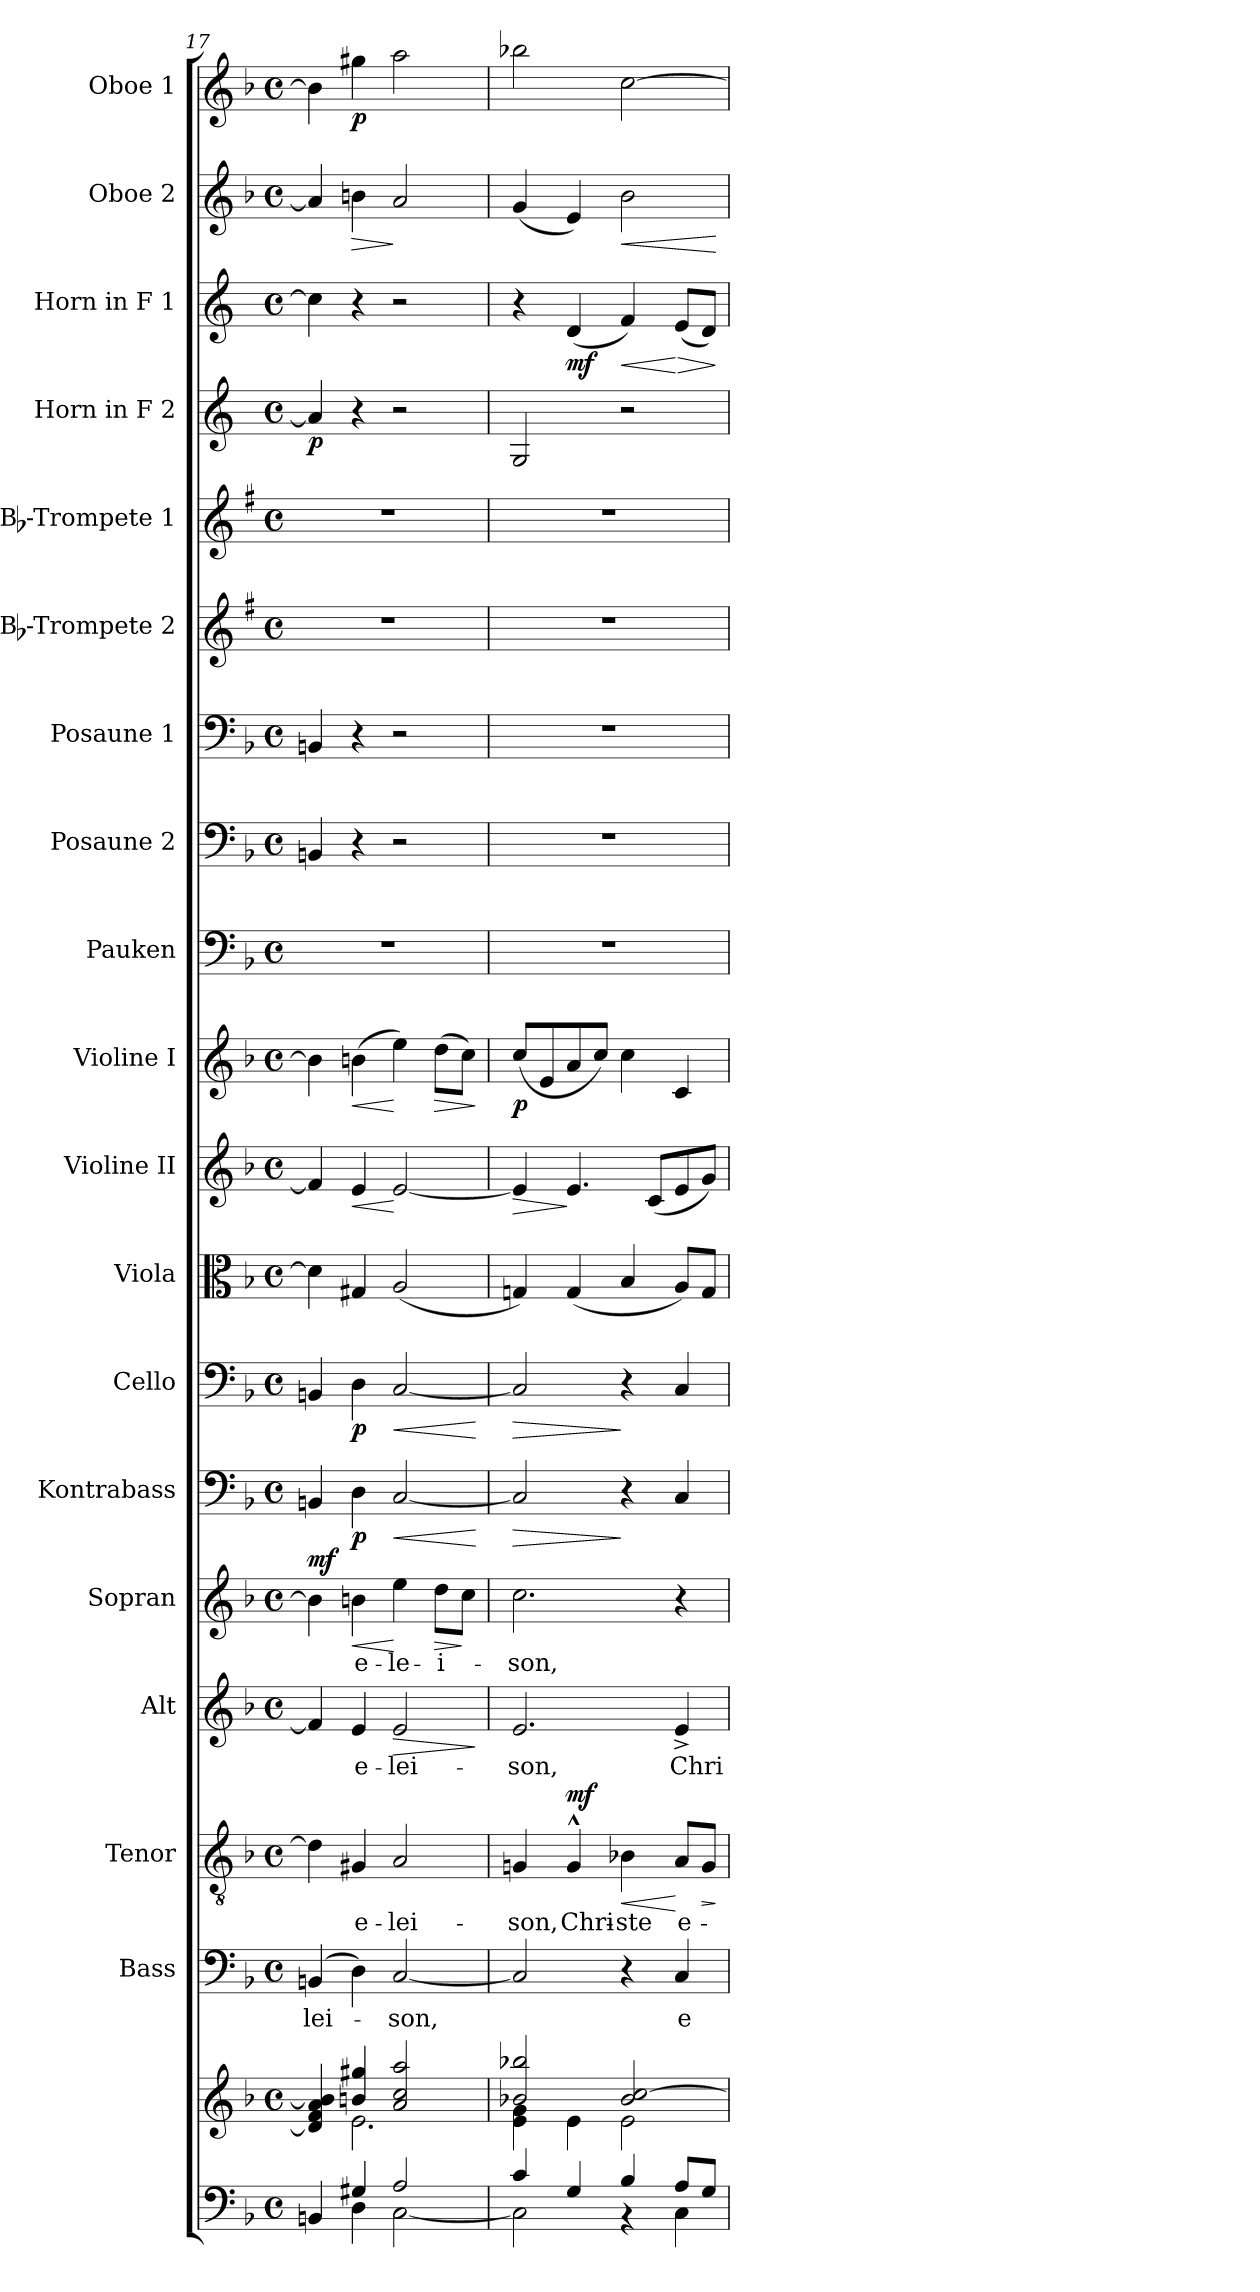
**kern	**kern	**kern	**text	**kern	**text	**dynam	**kern	**text	**dynam	**kern	**text	**dynam	**kern	**dynam	**kern	**dynam	**kern	**kern	**dynam	**kern	**dynam	**kern	**kern	**kern	**kern	**kern	**kern	**dynam	**kern	**dynam	**kern	**dynam	**kern	**dynam
*part19	*part19	*part18	*part18	*part17	*part17	*part17	*part16	*part16	*part16	*part15	*part15	*part15	*part14	*part14	*part13	*part13	*part12	*part11	*part11	*part10	*part10	*part9	*part8	*part7	*part6	*part5	*part4	*part4	*part3	*part3	*part2	*part2	*part1	*part1
*staff20	*staff19	*staff18	*staff18	*staff17	*staff17	*staff17	*staff16	*staff16	*staff16	*staff15	*staff15	*staff15	*staff14	*staff14	*staff13	*staff13	*staff12	*staff11	*staff11	*staff10	*staff10	*staff9	*staff8	*staff7	*staff6	*staff5	*staff4	*staff4	*staff3	*staff3	*staff2	*staff2	*staff1	*staff1
*	*	*I"Bass	*	*I"Tenor	*	*	*I"Alt	*	*	*I"Sopran	*	*	*I"Kontrabass	*	*I"Cello	*	*I"Viola	*I"Violine II	*	*I"Violine I	*	*I"Pauken	*I"Posaune 2	*I"Posaune 1	*I"Bb-Trompete 2	*I"Bb-Trompete 1	*I"Horn in F 2	*	*I"Horn in F 1	*	*I"Oboe 2	*	*I"Oboe 1	*
*	*	*I'B.	*	*I'T.	*	*	*I'A.	*	*	*I'S.	*	*	*I'Kb.	*	*	*	*I'Vla.	*I'Vl. II	*	*I'Vl. I	*	*I'Pk.	*I'Pos. 2	*I'Pos. 1	*I'Bb Trp. 2	*I'Bb Trp. 1	*	*	*	*	*I'Ob. 2	*	*I'Ob. 1	*
*clefF4	*clefG2	*clefF4	*	*clefGv2	*	*	*clefG2	*	*	*clefG2	*	*	*clefF4	*	*clefF4	*	*clefC3	*clefG2	*	*clefG2	*	*clefF4	*clefF4	*clefF4	*clefG2	*clefG2	*clefG2	*	*clefG2	*	*clefG2	*	*clefG2	*
*	*	*	*	*	*	*	*	*	*	*	*	*	*ITrd7c12	*	*	*	*	*	*	*	*	*	*	*	*ITrd1c2	*ITrd1c2	*ITrd4c7	*	*ITrd4c7	*	*	*	*	*
*k[b-]	*k[b-]	*k[b-]	*	*k[b-]	*	*	*k[b-]	*	*	*k[b-]	*	*	*k[b-]	*	*k[b-]	*	*k[b-]	*k[b-]	*	*k[b-]	*	*k[b-]	*k[b-]	*k[b-]	*k[b-]	*k[b-]	*k[b-]	*	*k[b-]	*	*k[b-]	*	*k[b-]	*
*F:	*F:	*F:	*	*F:	*	*	*F:	*	*	*F:	*	*	*F:	*	*F:	*	*F:	*F:	*	*F:	*	*F:	*F:	*F:	*F:	*F:	*F:	*	*F:	*	*F:	*	*F:	*
*M4/4	*M4/4	*M4/4	*	*M4/4	*	*	*M4/4	*	*	*M4/4	*	*	*M4/4	*	*M4/4	*	*M4/4	*M4/4	*	*M4/4	*	*M4/4	*M4/4	*M4/4	*M4/4	*M4/4	*M4/4	*	*M4/4	*	*M4/4	*	*M4/4	*
*met(c)	*met(c)	*met(c)	*	*met(c)	*	*	*met(c)	*	*	*met(c)	*	*	*met(c)	*	*met(c)	*	*met(c)	*met(c)	*	*met(c)	*	*met(c)	*met(c)	*met(c)	*met(c)	*met(c)	*met(c)	*	*met(c)	*	*met(c)	*	*met(c)	*
=17	=17	=17	=17	=17	=17	=17	=17	=17	=17	=17	=17	=17	=17	=17	=17	=17	=17	=17	=17	=17	=17	=17	=17	=17	=17	=17	=17	=17	=17	=17	=17	=17	=17	=17
*^	*^	*	*	*	*	*	*	*	*	*	*	*	*	*	*	*	*	*	*	*	*	*	*	*	*	*	*	*	*	*	*	*	*	*
!	!	!	!	!	!LO:LY:b	!	!	!	!	!	!	!	!	!LO:DY:a	!	!	!	!	!	!	!	!	!	!	!	!	!	!	!	!LO:DY:b	!	!	!	!	!	!
4BBn/	4ryy	4d/] 4f/ 4a/ 4b/]	4ryy	(4BBn/	-lei-	4d\]	.	.	4f/]	.	.	4b\]	.	mf	4BBBn/	.	4BBn/	.	4d\]	4f/]	.	4b\]	.	1r	4BBn/	4BBn/	1r	1r	4d/]	p	4f\]	.	4a/]	.	4b\]	.
!	!	!	!	!	!	!	!LO:LY:b	!	!	!LO:LY:b	!	!	!LO:LY:b	!LO:HP:b	!	!LO:DY:b	!	!LO:DY:b	!	!	!LO:HP:b	!	!LO:HP:b	!	!	!	!	!	!	!	!	!	!	!LO:HP:b	!	!LO:DY:b
4G#X/	4D\	4bn/ 4gg#X/	2.e\	4D\)	.	4G#X/	e-	.	4e/	e-	.	4bn\	e-	<	4DD\	p	4D\	p	4G#X/	4e/	<	(>4bn\	<	.	4r	4r	.	.	4r	.	4r	.	4bn\	>	4gg#X\	p
!	!	!	!	!	!LO:LY:b	!	!LO:LY:b	!	!	!LO:LY:b	!LO:HP:b	!	!LO:LY:b	!	!	!LO:HP:b	!	!LO:HP:b	!	!	!	!	!	!	!	!	!	!	!	!	!	!	!	!	!	!
2A/	[<2C\	2a/ 2cc/ 2aa/	.	[2C/	-son,	2A/	-lei-	.	2e/	-lei-	>	4ee\	-le-	[	[2CC/	<	[2C/	<	(<2A/	[2e/	[	4ee\)	[	.	2r	2r	.	.	2r	.	2r	.	2a/	]	2aa\	.
!	!	!	!	!	!	!	!	!	!	!	!	!	!LO:LY:b	!LO:HP:b	!	!	!	!	!	!	!	!	!LO:HP:b	!	!	!	!	!	!	!	!	!	!	!	!	!
.	.	.	.	.	.	.	.	.	.	.	.	8dd\L	-i-	>	.	.	.	.	.	.	.	(>8dd\L	>	.	.	.	.	.	.	.	.	.	.	.	.	.
.	.	.	.	.	.	.	.	.	.	.	.	8cc\J	.	]	.	.	.	.	.	.	.	8cc\J)	.	.	.	.	.	.	.	.	.	.	.	.	.	.
*v	*v	*	*	*	*	*	*	*	*	*	*	*	*	*	*	*	*	*	*	*	*	*	*	*	*	*	*	*	*	*	*	*	*	*	*	*
*	*v	*v	*	*	*	*	*	*	*	*	*	*	*	*	*	*	*	*	*	*	*	*	*	*	*	*	*	*	*	*	*	*	*	*	*
.	.	.	.	.	.	.	.	.	]	.	.	.	.	[	.	[	.	.	.	.	]	.	.	.	.	.	.	.	.	.	.	.	.	.
=18	=18	=18	=18	=18	=18	=18	=18	=18	=18	=18	=18	=18	=18	=18	=18	=18	=18	=18	=18	=18	=18	=18	=18	=18	=18	=18	=18	=18	=18	=18	=18	=18	=18	=18
*^	*^	*	*	*	*	*	*	*	*	*	*	*	*	*	*	*	*	*	*	*	*	*	*	*	*	*	*	*	*	*	*	*	*	*
!	!	!	!	!	!	!	!LO:LY:b	!	!	!LO:LY:b	!	!	!LO:LY:b	!	!	!LO:HP:b	!	!LO:HP:b	!	!	!LO:HP:b	!	!LO:DY:b	!	!	!	!	!	!	!	!	!	!	!	!	!
4c/	2C\]	2b-X/ 2bb-X/	4e\ 4g\	2C/]	.	4Gn/	-son,	.	2.e/	-son,	.	2.cc\	-son,	.	2CC/]	>	2C/]	>	4Gn/)	4e/]	>	(<8cc/L	p	1r	1r	1r	1r	1r	2C/	.	4r	.	(<4g/	.	2bb-X\	.
.	.	.	.	.	.	.	.	.	.	.	.	.	.	.	.	.	.	.	.	.	.	8e/	.	.	.	.	.	.	.	.	.	.	.	.	.	.
!	!	!	!	!	!	!	!LO:LY:b	!LO:DY:a	!	!	!	!	!	!	!	!	!	!	!	!	!	!	!	!	!	!	!	!	!	!	!	!LO:DY:b	!	!	!	!
4G/	.	.	4e\	.	.	4G^^>/	Chri-	mf	.	.	.	.	.	.	.	.	.	.	(<4G/	4.e/	]	8a/	.	.	.	.	.	.	.	.	(<4G/	mf	4e/)	.	.	.
.	.	.	.	.	.	.	.	.	.	.	.	.	.	.	.	.	.	.	.	.	.	8cc/J)	.	.	.	.	.	.	.	.	.	.	.	.	.	.
!	!	!	!	!	!	!	!LO:LY:b	!LO:HP:b	!	!	!	!	!	!	!	!	!	!	!	!	!	!	!	!	!	!	!	!	!	!	!	!LO:HP:b	!	!LO:HP:b	!	!
4B-/	4rAA	2b-/ [>2cc/	2e\	4r	.	4B-X\	-ste	<	.	.	.	.	.	.	4r	]	4r	]	4B-/	.	.	4cc\	.	.	.	.	.	.	2r	.	4B-/)	<	2b-\	<	[2cc\	.
.	.	.	.	.	.	.	.	.	.	.	.	.	.	.	.	.	.	.	.	(<8c/L	.	.	.	.	.	.	.	.	.	.	.	.	.	.	.	.
!	!	!	!	!	!LO:LY:b	!	!LO:LY:b	!	!	!LO:LY:b	!	!	!	!	!	!	!	!	!	!	!	!	!	!	!	!	!	!	!	!	!	!LO:HP:n=1:b	!	!	!	!
8A/L	4C\	.	.	4C/	e-	8A/L	e-	[	4e^>/	Chri-	.	4r	.	.	4CC/	.	4C/	.	8A/L)	8e/	.	4c/	.	.	.	.	.	.	.	.	(<8A/L	[ >	.	.	.	.
!	!	!	!	!	!	!	!	!LO:HP:b	!	!	!	!	!	!	!	!	!	!	!	!	!	!	!	!	!	!	!	!	!	!	!	!	!	!	!	!
8G/J	.	.	.	.	.	8G/J	.	>	.	.	.	.	.	.	.	.	.	.	8G/J	8g/J)	.	.	.	.	.	.	.	.	.	.	8G/J)	.	.	.	.	.
*v	*v	*	*	*	*	*	*	*	*	*	*	*	*	*	*	*	*	*	*	*	*	*	*	*	*	*	*	*	*	*	*	*	*	*	*	*
*	*v	*v	*	*	*	*	*	*	*	*	*	*	*	*	*	*	*	*	*	*	*	*	*	*	*	*	*	*	*	*	*	*	*	*	*
.	.	.	.	.	.	]	.	.	.	.	.	.	.	.	.	.	.	.	.	.	.	.	.	.	.	.	.	.	.	]	.	[	.	.
=	=	=	=	=	=	=	=	=	=	=	=	=	=	=	=	=	=	=	=	=	=	=	=	=	=	=	=	=	=	=	=	=	=	=
*-	*-	*-	*-	*-	*-	*-	*-	*-	*-	*-	*-	*-	*-	*-	*-	*-	*-	*-	*-	*-	*-	*-	*-	*-	*-	*-	*-	*-	*-	*-	*-	*-	*-	*-
